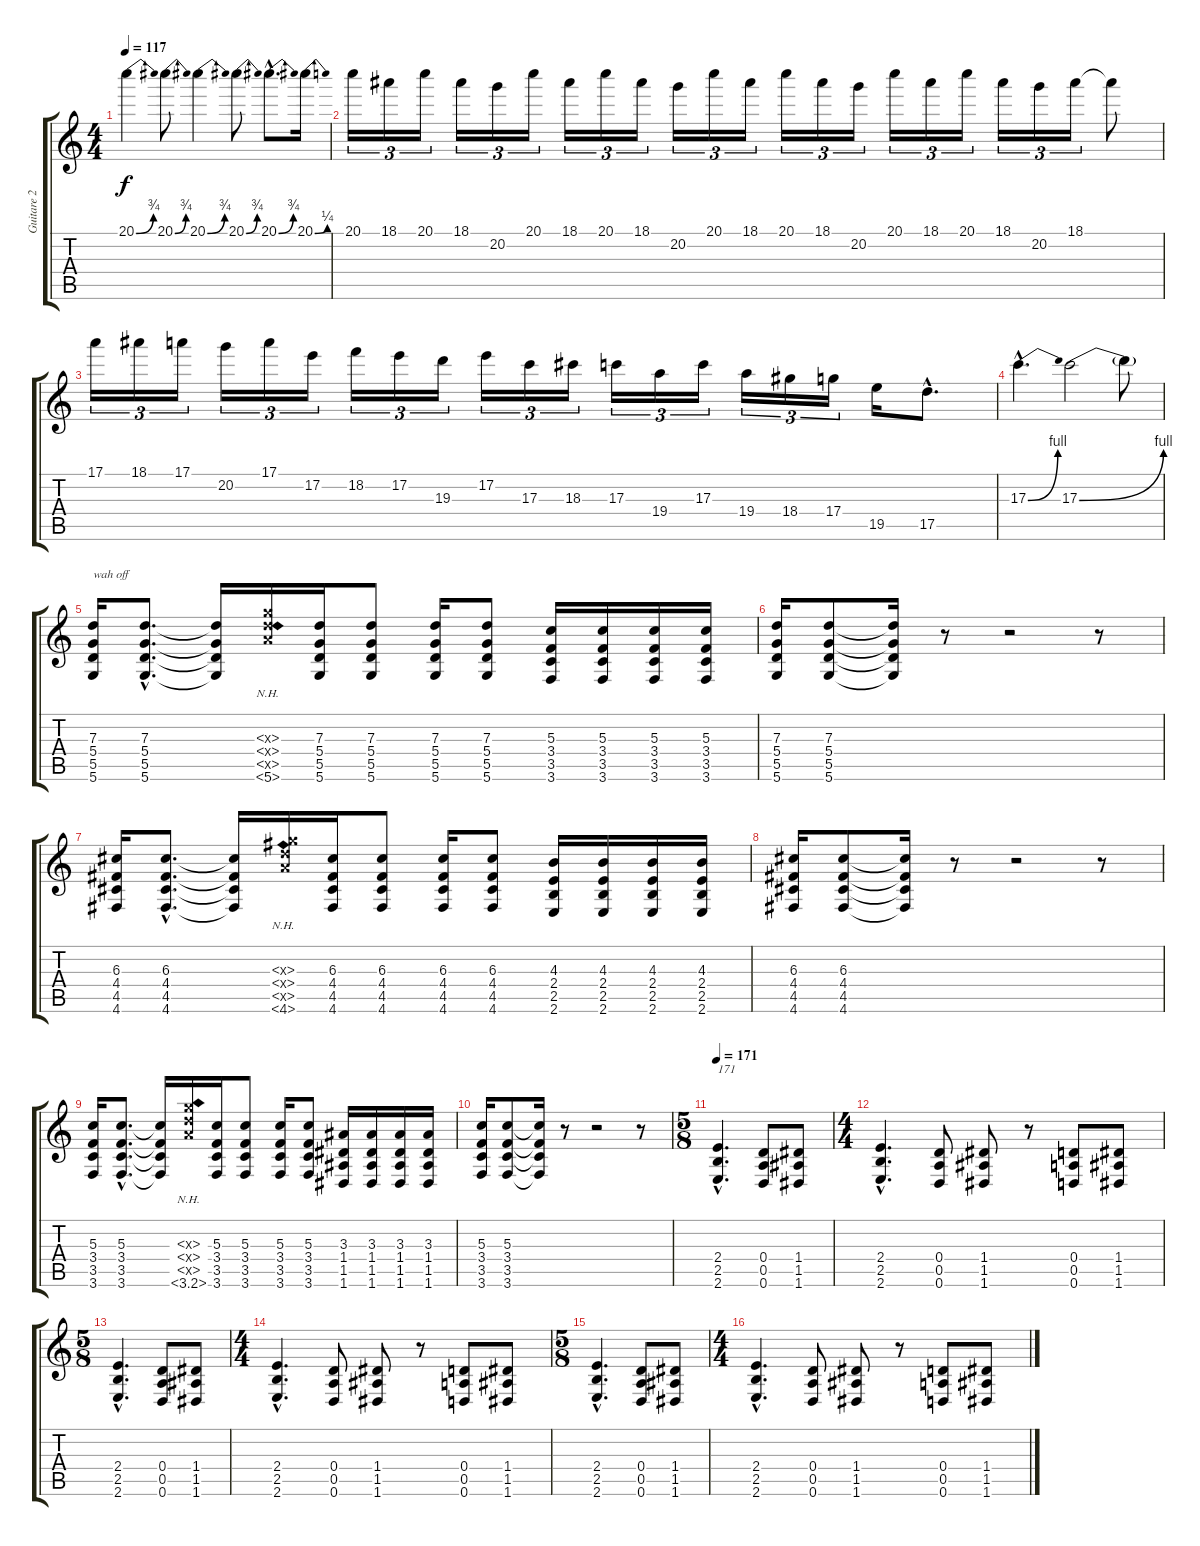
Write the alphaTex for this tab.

\track ("Guitare 2" "Guitare 2") {instrument distortionguitar}
\staff {score tabs}
\tuning (E4 B3 G3 D3 A2 D2) {hide}
\ts (4 4)
\tempo 117
\clef g2
\ks c
20.1{be (bend 0 0 60 3)}.4{dy f} 20.1{be (bend 0 0 60 3)}.8 20.1{be (bend 0 0 60 3)}.4 20.1{be (bend 0 0 60 3)}.8 20.1{be (bend 0 0 60 3) hac}.8{d} 20.1{be (bend 0 0 60 1)}.16 |
20.1.16{tu (3 2)} 18.1.16{tu (3 2)} 20.1.16{tu (3 2)} 18.1.16{tu (3 2)} 20.2.16{tu (3 2)} 20.1.16{tu (3 2)} 18.1.16{tu (3 2)} 20.1.16{tu (3 2)} 18.1.16{tu (3 2)} 20.2.16{tu (3 2)} 20.1.16{tu (3 2)} 18.1.16{tu (3 2)} 20.1.16{tu (3 2)} 18.1.16{tu (3 2)} 20.2.16{tu (3 2)} 20.1.16{tu (3 2)} 18.1.16{tu (3 2)} 20.1.16{tu (3 2)} 18.1.16{tu (3 2)} 20.2.16{tu (3 2)} 18.1.16{tu (3 2)} 18.1{t}.8 |
17.1.16{tu (3 2)} 18.1.16{tu (3 2)} 17.1.16{tu (3 2)} 20.2.16{tu (3 2)} 17.1.16{tu (3 2)} 17.2.16{tu (3 2)} 18.2.16{tu (3 2)} 17.2.16{tu (3 2)} 19.3.16{tu (3 2)} 17.2.16{tu (3 2)} 17.3.16{tu (3 2)} 18.3.16{tu (3 2)} 17.3.16{tu (3 2)} 19.4.16{tu (3 2)} 17.3.16{tu (3 2)} 19.4.16{tu (3 2)} 18.4.16{tu (3 2)} 17.4.16{tu (3 2)} 19.5.16 17.5{hac}.8{d} |
17.3{be (bend 0 0 60 4) hac}.4{d} 17.3{be (bend 0 0 60 4)}.2 17.3{t}.8 |
(7.3 5.4 5.5 5.6).16{txt "wah off" volume 10} (7.3{hac} 5.4{hac} 5.5{hac} 5.6{hac}).8{d} (7.3{t} 5.4{t} 5.5{t} 5.6{t}).16 (-1.3{nh x} -1.4{nh x} -1.5{nh x} 5.6{nh}).16 (7.3 5.4 5.5 5.6).16 (7.3 5.4 5.5 5.6).8 (7.3 5.4 5.5 5.6).16 (7.3 5.4 5.5 5.6).8 (5.3 3.4 3.5 3.6).16 (5.3 3.4 3.5 3.6).16 (5.3 3.4 3.5 3.6).16 (5.3 3.4 3.5 3.6).16 |
(7.3 5.4 5.5 5.6).16 (7.3 5.4 5.5 5.6).8 (7.3{t} 5.4{t} 5.5{t} 5.6{t}).16 r.8 r.2 r.8 |
(6.3 4.4 4.5 4.6).16 (6.3{hac} 4.4{hac} 4.5{hac} 4.6{hac}).8{d} (6.3{t} 4.4{t} 4.5{t} 4.6{t}).16 (-1.3{nh x} -1.4{nh x} -1.5{nh x} 4.6{nh}).16 (6.3 4.4 4.5 4.6).16 (6.3 4.4 4.5 4.6).8 (6.3 4.4 4.5 4.6).16 (6.3 4.4 4.5 4.6).8 (4.3 2.4 2.5 2.6).16 (4.3 2.4 2.5 2.6).16 (4.3 2.4 2.5 2.6).16 (4.3 2.4 2.5 2.6).16 |
(6.3 4.4 4.5 4.6).16 (6.3 4.4 4.5 4.6).8 (6.3{t} 4.4{t} 4.5{t} 4.6{t}).16 r.8 r.2 r.8 |
(5.3 3.4 3.5 3.6).16 (5.3{hac} 3.4{hac} 3.5{hac} 3.6{hac}).8{d} (5.3{t} 3.4{t} 3.5{t} 3.6{t}).16 (-1.3{nh x} -1.4{nh x} -1.5{nh x} 3.6{nh}).16 (5.3 3.4 3.5 3.6).16 (5.3 3.4 3.5 3.6).8 (5.3 3.4 3.5 3.6).16 (5.3 3.4 3.5 3.6).8 (3.3 1.4 1.5 1.6).16 (3.3 1.4 1.5 1.6).16 (3.3 1.4 1.5 1.6).16 (3.3 1.4 1.5 1.6).16 |
(5.3 3.4 3.5 3.6).16 (5.3 3.4 3.5 3.6).8 (5.3{t} 3.4{t} 3.5{t} 3.6{t}).16 r.8 r.2 r.8 |
\ts (5 8)
\tempo 171
(2.4{hac} 2.5{hac} 2.6{hac}).4{d txt "171"} (0.4 0.5 0.6).8 (1.4 1.5 1.6).8 |
\ts (4 4)
(2.4{hac} 2.5{hac} 2.6{hac}).4{d} (0.4 0.5 0.6).8 (1.4 1.5 1.6).8 r.8 (0.4 0.5 0.6).8 (1.4 1.5 1.6).8 |
\ts (5 8)
(2.4{hac} 2.5{hac} 2.6{hac}).4{d} (0.4 0.5 0.6).8 (1.4 1.5 1.6).8 |
\ts (4 4)
(2.4{hac} 2.5{hac} 2.6{hac}).4{d} (0.4 0.5 0.6).8 (1.4 1.5 1.6).8 r.8 (0.4 0.5 0.6).8 (1.4 1.5 1.6).8 |
\ts (5 8)
(2.4{hac} 2.5{hac} 2.6{hac}).4{d} (0.4 0.5 0.6).8 (1.4 1.5 1.6).8 |
\ts (4 4)
(2.4{hac} 2.5{hac} 2.6{hac}).4{d} (0.4 0.5 0.6).8 (1.4 1.5 1.6).8 r.8 (0.4 0.5 0.6).8 (1.4 1.5 1.6).8
